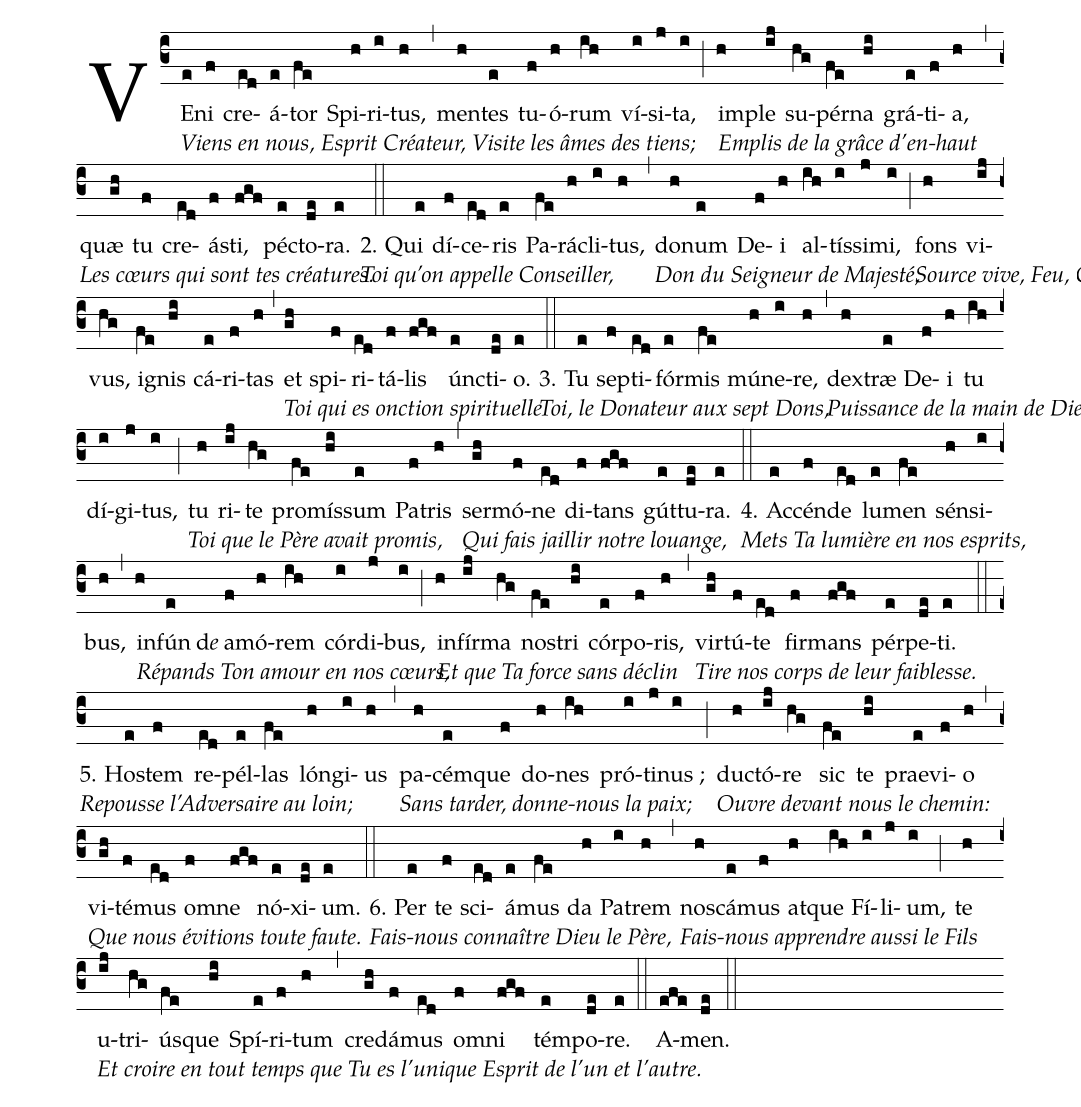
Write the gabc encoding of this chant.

%%
(c3)

  VE[Viens en nous, Esprit Créateur, Visite les âmes des tiens; ](e)ni(f) cre(ed)á(e)tor(fe) Spi(h)ri(i)tus,(h) (,)
 men(h)tes(e) tu(f)ó(h)rum(ih) ví(i)si(j)ta,(i) (;)
  im[Emplis de la grâce d’en-haut       ](h)ple(ij) su(hg)pér(fe)na(hi) grá(e)ti(f)a,(h) (,)
 quæ[Les cœurs qui sont tes créatures.  ](gh) tu(f) cre(ed)á(f)sti,(fgf) pé(e)cto(de)ra.(e) (::)

2. Qui[Toi qu’on appelle Conseiller,      ](e) dí(f)ce(ed)ris(e) Pa(fe)rá(h)cli(i)tus,(h) (,)
  do[Don du Seigneur de Majesté,        ](h)num(e) De(f)i(h) al(ih)tís(i)si(j)mi,(i) (;)
fons[Source vive, Feu, Charité,         ](h) vi(ij)vus,(hg) i(fe)gnis(hi) cá(e)ri(f)tas(h) (,)
  et[Toi qui es onction spirituelle     ](gh) spi(f)ri(ed)tá(f)lis(fgf) ún(e)cti(de)o.(e) (::)

3.  Tu[Toi, le Donateur aux sept Dons,    ](e) sep(f)ti(ed)fór(e)mis(fe) mú(h)ne(i)re,(h) (,)
 dex[Puissance de la main de Dieu,      ](h)træ(e) De(f)i(h) tu(ih) dí(i)gi(j)tus,(i) (;)
  tu[Toi que le Père avait promis,      ](h) ri(ij)te(hg) pro(fe)mís(hi)sum(e) Pa(f)tris(h) (,)
 ser[Qui fais jaillir notre louange,    ](gh)mó(f)ne(ed) di(f)tans(fgf) gút(e)tu(de)ra.(e) (::)

4.  Ac[Mets Ta lumière en nos esprits,    ](e)cén(f)de(ed) lu(e)men(fe) sén(h)si(i)bus,(h) (,)
  in[Répands Ton amour en nos cœurs,    ](h)fún(e)d<i>e</i>() a(f)mó(h)rem(ih) cór(i)di(j)bus,(i) (;)
  in[Et que Ta force sans déclin        ](h)fír(ij)ma(hg) no(fe)stri(hi) cór(e)po(f)ris,(h) (,)
 vir[Tire nos corps de leur faiblesse.  ](gh)tú(f)te(ed) fir(f)mans(fgf) pér(e)pe(de)ti.(e) (::)

5.  Ho[Repousse l’Adversaire au loin;     ](e)stem(f) re(ed)pél(e)las(fe) lón(h)gi(i)us(h) (,)
  pa[Sans tarder, donne-nous la paix;   ](h)cém(e)que(f) do(h)nes(ih) pró(i)ti(j)nus ;(i) (;)
  du[Ouvre devant nous le chemin:       ](h)ctó(ij)re(hg) sic(fe) te(hi) prae(e)vi(f)o(h) (,)
  vi[Que nous évitions toute faute.     ](gh)té(f)mus(ed) om(f)ne(fgf) nó(e)xi(de)um.(e) (::)

6. Per[Fais-nous connaître Dieu le Père,  ](e) te(f) sci(ed)á(e)mus(fe) da(h) Pa(i)trem(h) (,)
  no[Fais-nous apprendre aussi le Fils  ](h)scá(e)mus(f) at(h)que(ih) Fí(i)li(j)um,(i) (;)
  te(h) (z) u[Et croire en tout temps que Tu es l’unique Esprit de l’un et l'autre.](ij)tri(hg)ús(fe)que(hi) Spí(e)ri(f)tum(h) (,)
 cre(gh)dá(f)mus(ed) om(f)ni(fgf) tém(e)po(de)re.(e) (::) A(efe)men.(de) (::)
